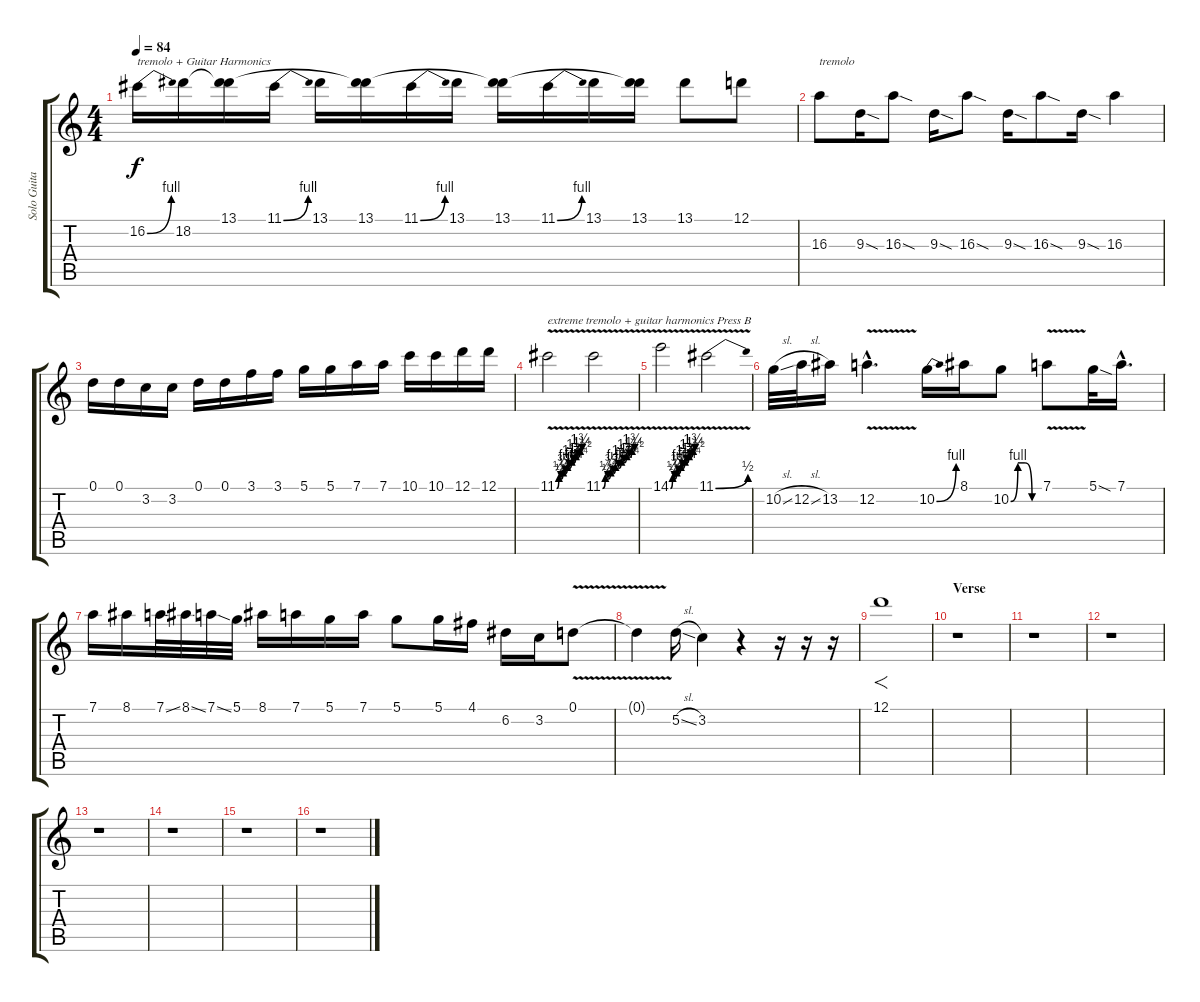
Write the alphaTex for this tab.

\track ("Solo Guitar/Fill (Demir)" "Solo Guita") {instrument overdrivenguitar}
\staff {score tabs}
\tuning (D4 A3 F3 C3 G2 D2) {hide}
\ts (4 4)
\tempo 84
\clef g2
\ks c
16.2{be (bend 0 0 60 4)}.16{txt "tremolo + Guitar Harmonics" dy f} 18.2.16 (13.1 18.2{t}).16 11.1{be (bend 0 0 60 4)}.16 13.1.16 (13.1 18.2{t}).16 11.1{be (bend 0 0 60 4)}.16 13.1.16 (13.1 18.2{t}).16 11.1{be (bend 0 0 60 4)}.16 13.1.16 (13.1 18.2{t}).16 13.1.8 12.1.8 |
16.3.8{txt "tremolo"} 9.3{sod}.16 16.3{sod}.8 9.3{sod}.16 16.3{sod}.8 9.3{sod}.16 16.3{sod}.8 9.3{sod}.16 16.3.4 |
0.1.16{volume 10 instrument distortionguitar} 0.1.16 3.2.16 3.2.16 0.1.16 0.1.16 3.1.16 3.1.16 5.1.16 5.1.16 7.1.16 7.1.16 10.1.16 10.1.16 12.1.16 12.1.16 |
11.1{be (custom 0 0 5 2 10 1 15 3 20 2 25 4 30 3 35 5 40 4 45 6 50 5 55 7 60 6) v}.2{txt "extreme tremolo + guitar harmonics Press B" volume 8} 11.1{be (custom 0 0 5 2 10 1 15 3 20 2 24 4 30 3 35 5 40 4 45 6 50 5 55 7 60 6) v}.2 |
14.1{be (custom 0 0 5 2 10 1 15 3 20 2 25 4 30 3 35 5 40 4 45 6 49 5 55 7 60 6) v}.2 11.1{be (bend 0 0 60 2) v}.2 |
10.2{sl}.32{volume 10} 12.2{sl}.32 13.2.16 12.2{v hac}.4{d} 10.2{be (bend 0 0 60 4)}.16 8.1.16 10.2{be (custom 0 0 15 4 30 4 45 0 60 0)}.8 7.1{v}.8 5.1{sod}.32 7.1{hac}.16{d} |
7.1.16 8.1.16 7.1{ss}.32 8.1{ss}.32 7.1{ss}.32 5.1.32 8.1.16 7.1.16 5.1.16 7.1.16 5.1.8 5.1.16 4.1.16 6.2.16 3.2.16 0.1{v}.8 |
0.1{t}.4 5.2{sl}.16 3.2.4 r.4 r.16 r.16 r.16 |
12.1.1{f} |
\section ("" "Verse")
r.1 |
r.1 |
r.1 |
r.1 |
r.1 |
r.1 |
r.1
